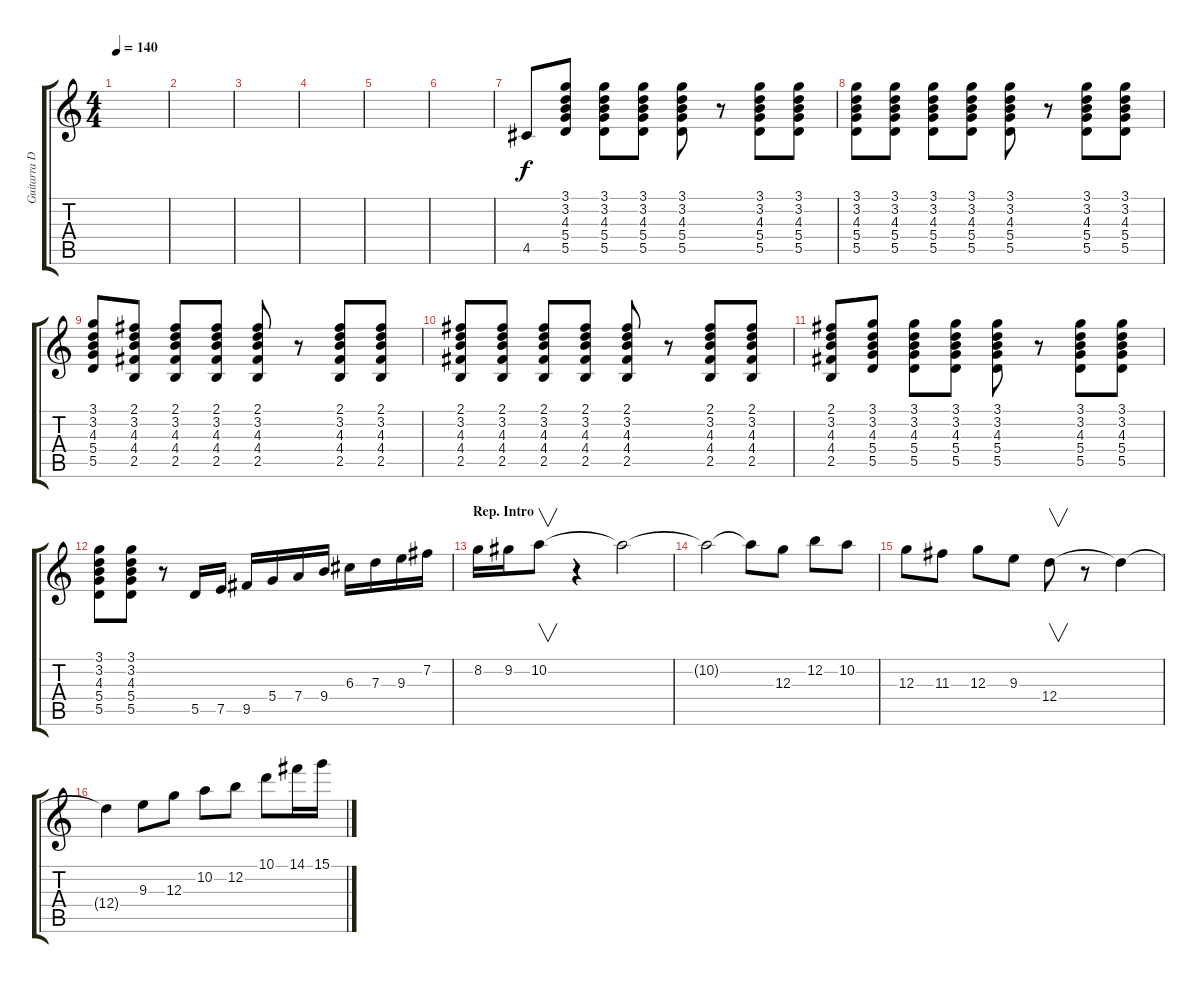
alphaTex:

\track ("Guitarra Dist" "Guitarra D") {instrument distortionguitar}
\staff {score tabs}
\tuning (E4 B3 G3 D3 A2 E2) {hide}
\ts (4 4)
\tempo 140
\clef g2
\ks c
|
|
|
|
|
|
4.5.8{volume 9 instrument electricguitarclean} (3.1 3.2 4.3 5.4 5.5).8 (3.1 3.2 4.3 5.4 5.5).8 (3.1 3.2 4.3 5.4 5.5).8 (3.1 3.2 4.3 5.4 5.5).8 r.8 (3.1 3.2 4.3 5.4 5.5).8 (3.1 3.2 4.3 5.4 5.5).8 |
(3.1 3.2 4.3 5.4 5.5).8 (3.1 3.2 4.3 5.4 5.5).8 (3.1 3.2 4.3 5.4 5.5).8 (3.1 3.2 4.3 5.4 5.5).8 (3.1 3.2 4.3 5.4 5.5).8 r.8 (3.1 3.2 4.3 5.4 5.5).8 (3.1 3.2 4.3 5.4 5.5).8 |
(3.1 3.2 4.3 5.4 5.5).8 (2.1 3.2 4.3 4.4 2.5).8 (2.1 3.2 4.3 4.4 2.5).8 (2.1 3.2 4.3 4.4 2.5).8 (2.1 3.2 4.3 4.4 2.5).8 r.8 (2.1 3.2 4.3 4.4 2.5).8 (2.1 3.2 4.3 4.4 2.5).8 |
(2.1 3.2 4.3 4.4 2.5).8 (2.1 3.2 4.3 4.4 2.5).8 (2.1 3.2 4.3 4.4 2.5).8 (2.1 3.2 4.3 4.4 2.5).8 (2.1 3.2 4.3 4.4 2.5).8 r.8 (2.1 3.2 4.3 4.4 2.5).8 (2.1 3.2 4.3 4.4 2.5).8 |
(2.1 3.2 4.3 4.4 2.5).8 (3.1 3.2 4.3 5.4 5.5).8 (3.1 3.2 4.3 5.4 5.5).8 (3.1 3.2 4.3 5.4 5.5).8 (3.1 3.2 4.3 5.4 5.5).8 r.8 (3.1 3.2 4.3 5.4 5.5).8 (3.1 3.2 4.3 5.4 5.5).8 |
(3.1 3.2 4.3 5.4 5.5).8 (3.1 3.2 4.3 5.4 5.5).8 r.8{volume 13 instrument distortionguitar} 5.5.16 7.5.16 9.5.16 5.4.16 7.4.16 9.4.16 6.3.16 7.3.16 9.3.16 7.2.16 |
\section ("" "Rep. Intro")
8.2.16 9.2.16 10.2.8{v} r.4 10.2{t}.2 |
10.2{t}.2 10.2{t}.8 12.3.8 12.2.8 10.2.8 |
12.3.8 11.3.8 12.3.8 9.3.8 12.4.8{v} r.8 12.4{t}.4 |
12.4{t}.4 9.3.8 12.3.8 10.2.8 12.2.8 10.1.8 14.1.16 15.1.16
